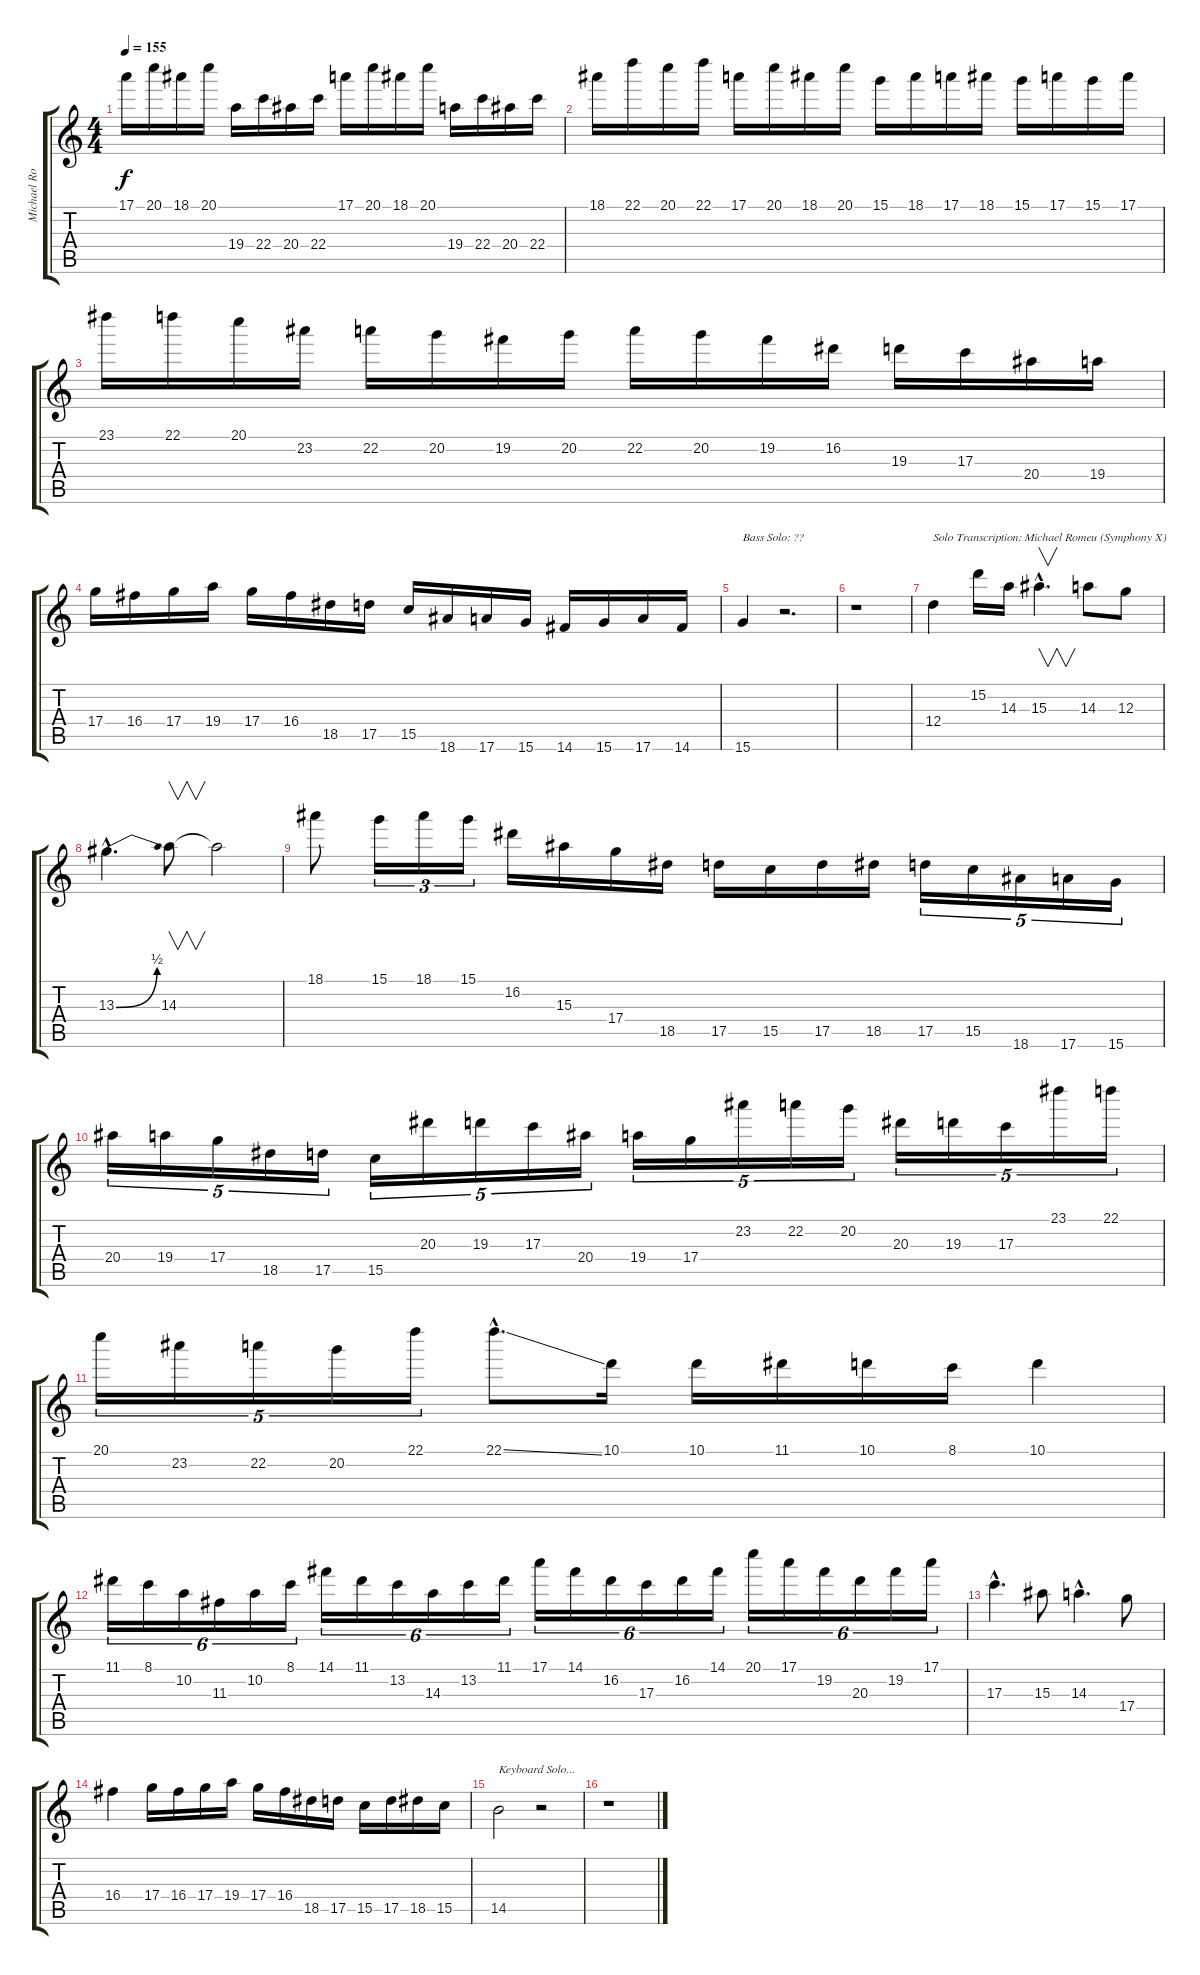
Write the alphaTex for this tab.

\track ("Michael Romeo solo" "Michael Ro") {instrument distortionguitar}
\staff {score tabs}
\tuning (E4 B3 G3 D3 A2 E2) {hide}
\ts (4 4)
\tempo 155
\clef g2
\ks c
17.1.16{dy f} 20.1.16 18.1.16 20.1.16 19.4.16 22.4.16 20.4.16 22.4.16 17.1.16 20.1.16 18.1.16 20.1.16 19.4.16 22.4.16 20.4.16 22.4.16 |
18.1.16 22.1.16 20.1.16 22.1.16 17.1.16 20.1.16 18.1.16 20.1.16 15.1.16 18.1.16 17.1.16 18.1.16 15.1.16 17.1.16 15.1.16 17.1.16 |
23.1.16 22.1.16 20.1.16 23.2.16 22.2.16 20.2.16 19.2.16 20.2.16 22.2.16 20.2.16 19.2.16 16.2.16 19.3.16 17.3.16 20.4.16 19.4.16 |
17.4.16 16.4.16 17.4.16 19.4.16 17.4.16 16.4.16 18.5.16 17.5.16 15.5.16 18.6.16 17.6.16 15.6.16 14.6.16 15.6.16 17.6.16 14.6.16 |
15.6.4{txt "Bass Solo: ??" volume 16 balance 8} r.2{d} |
r.1 |
12.4.4{txt "Solo Transcription: Michael Romeu (Symphony X)"} 15.2.16 14.3.16 15.3{hac}.4{v d} 14.3.8 12.3.8 |
13.3{be (bend 0 0 60 2) hac}.4{d} 14.3.8{v} 14.3{t}.2 |
18.1.8 15.1.16{tu (3 2)} 18.1.16{tu (3 2)} 15.1.16{tu (3 2)} 16.2.16 15.3.16 17.4.16 18.5.16 17.5.16 15.5.16 17.5.16 18.5.16 17.5.16{tu (5 4)} 15.5.16{tu (5 4)} 18.6.16{tu (5 4)} 17.6.16{tu (5 4)} 15.6.16{tu (5 4)} |
20.4.16{tu (5 4)} 19.4.16{tu (5 4)} 17.4.16{tu (5 4)} 18.5.16{tu (5 4)} 17.5.16{tu (5 4)} 15.5.16{tu (5 4)} 20.3.16{tu (5 4)} 19.3.16{tu (5 4)} 17.3.16{tu (5 4)} 20.4.16{tu (5 4)} 19.4.16{tu (5 4)} 17.4.16{tu (5 4)} 23.2.16{tu (5 4)} 22.2.16{tu (5 4)} 20.2.16{tu (5 4)} 20.3.16{tu (5 4)} 19.3.16{tu (5 4)} 17.3.16{tu (5 4)} 23.1.16{tu (5 4)} 22.1.16{tu (5 4)} |
20.1.16{tu (5 4)} 23.2.16{tu (5 4)} 22.2.16{tu (5 4)} 20.2.16{tu (5 4)} 22.1.16{tu (5 4)} 22.1{ss hac}.8{d} 10.1.16 10.1.16 11.1.16 10.1.16 8.1.16 10.1.4 |
11.1.16{tu (6 4)} 8.1.16{tu (6 4)} 10.2.16{tu (6 4)} 11.3.16{tu (6 4)} 10.2.16{tu (6 4)} 8.1.16{tu (6 4)} 14.1.16{tu (6 4)} 11.1.16{tu (6 4)} 13.2.16{tu (6 4)} 14.3.16{tu (6 4)} 13.2.16{tu (6 4)} 11.1.16{tu (6 4)} 17.1.16{tu (6 4)} 14.1.16{tu (6 4)} 16.2.16{tu (6 4)} 17.3.16{tu (6 4)} 16.2.16{tu (6 4)} 14.1.16{tu (6 4)} 20.1.16{tu (6 4)} 17.1.16{tu (6 4)} 19.2.16{tu (6 4)} 20.3.16{tu (6 4)} 19.2.16{tu (6 4)} 17.1.16{tu (6 4)} |
17.3{hac}.4{d} 15.3.8 14.3{hac}.4{d} 17.4.8 |
16.4.4 17.4.16 16.4.16 17.4.16 19.4.16 17.4.16 16.4.16 18.5.16 17.5.16 15.5.16 17.5.16 18.5.16 15.5.16 |
14.5.2{txt "Keyboard Solo..."} r.2 |
r.1
